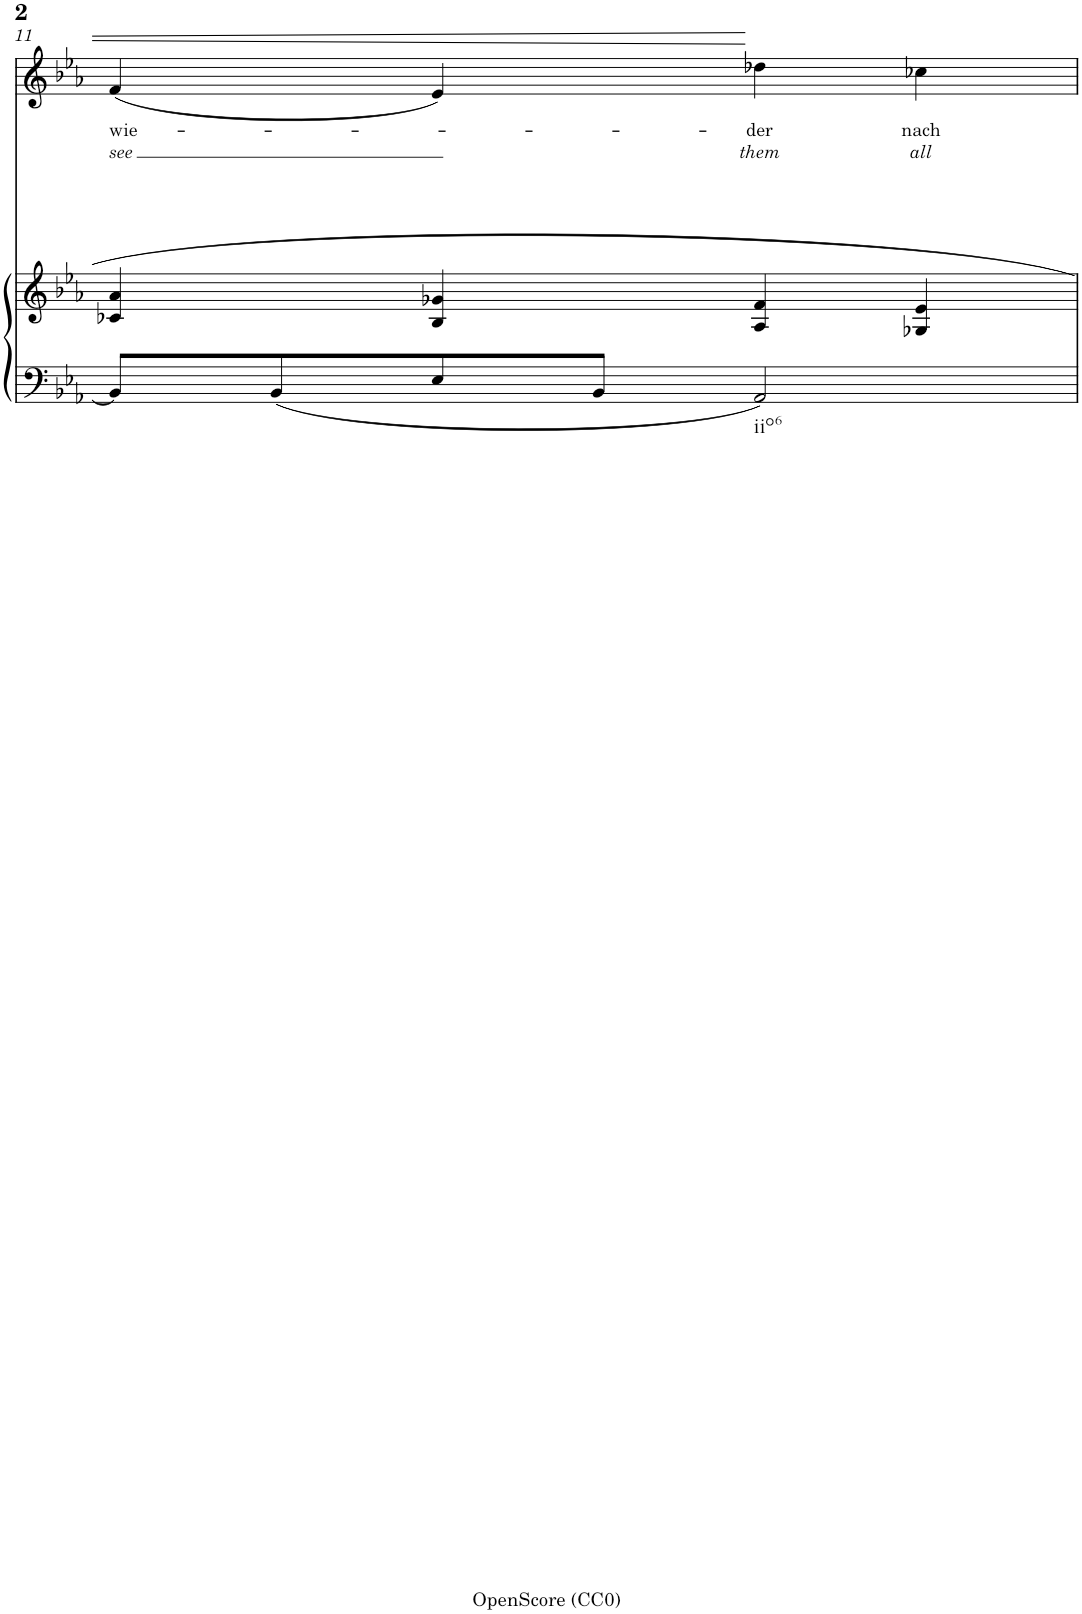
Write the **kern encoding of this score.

**kern	**kern	**kern	**text	**text
*part2	*part2	*part1	*part1	*part1
*staff3	*staff2	*staff1	*staff1	*staff1
*I"Piano	*	*I"Voice	*	*
*I'Pno	*	*	*	*
!!LO:PB:g=z
*clefF4	*clefG2	*clefG2	*	*
*k[b-e-a-]	*k[b-e-a-]	*k[b-e-a-]	*	*
*M2/2	*M2/2	*M2/2	*	*
=11	=11	=11	=11	=11
!	!	!	!LO:LY:b	!LO:LY:b
8BB-/L]	4c-X/ 4a-/	(4f/	wie-	see
8BB-/	.	.	.	.
8E-/	4B-/ 4g-X/	4e-/)	.	.
8BB-/J	.	.	.	.
!LO:TX:b:t=iio6	!	!	!	!
!	!	!	!LO:LY:b	!LO:LY:b
2AA-/	4A-/ 4f/	4dd-X\	-der	them
!	!	!	!LO:LY:b	!LO:LY:b
.	4G-X/ 4e-/	4cc-X\	nach	all
=	=	=	=	=
*-	*-	*-	*-	*-
